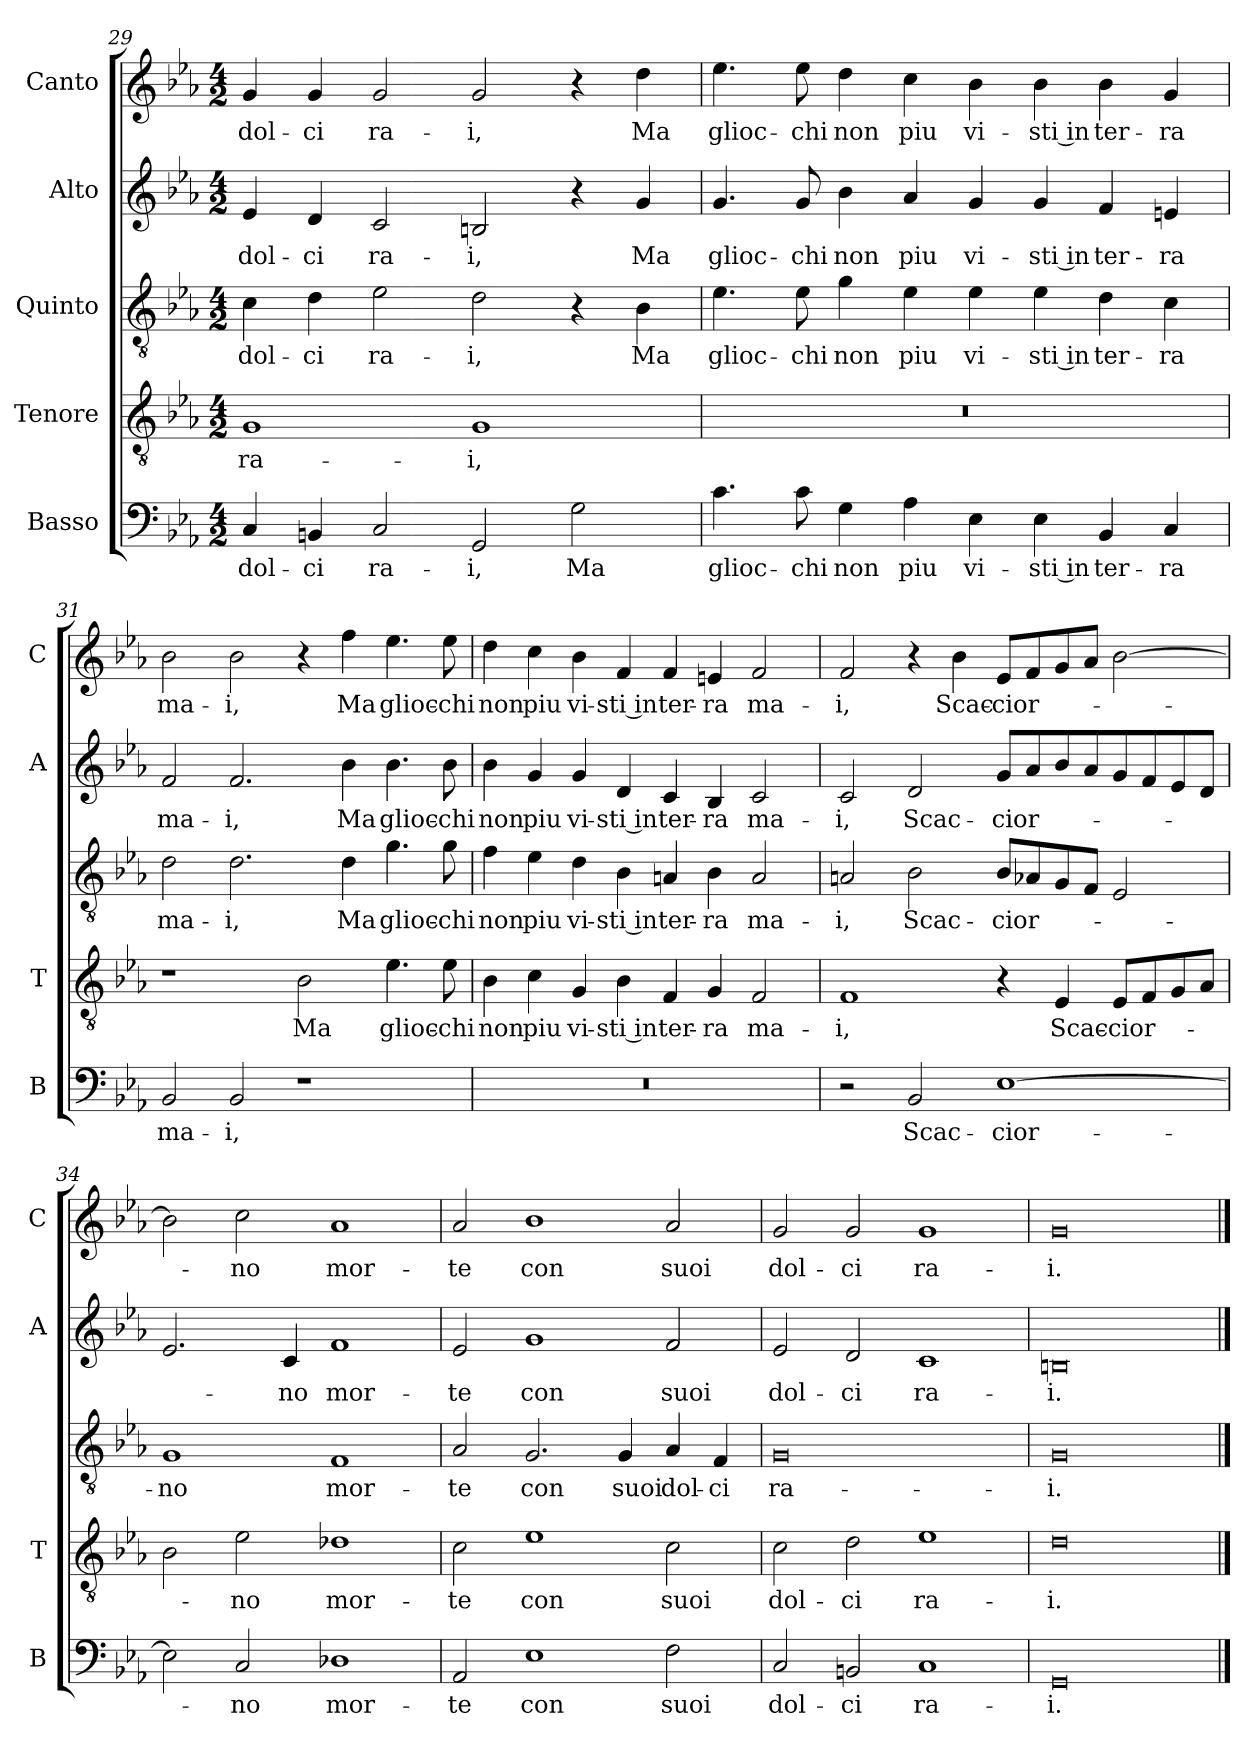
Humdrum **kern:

**kern	**text	**kern	**text	**kern	**text	**kern	**text	**kern	**text
*part5	*part5	*part4	*part4	*part3	*part3	*part2	*part2	*part1	*part1
*staff5	*staff5	*staff4	*staff4	*staff3	*staff3	*staff2	*staff2	*staff1	*staff1
*I"Basso	*	*I"Tenore	*	*I"Quinto	*	*I"Alto	*	*I"Canto	*
*I'B	*	*I'T	*	*	*	*I'A	*	*I'C	*
*clefF4	*	*clefGv2	*	*clefGv2	*	*clefG2	*	*clefG2	*
*k[b-e-a-]	*	*k[b-e-a-]	*	*k[b-e-a-]	*	*k[b-e-a-]	*	*k[b-e-a-]	*
*E-:	*	*E-:	*	*E-:	*	*E-:	*	*E-:	*
*M4/2	*	*M4/2	*	*M4/2	*	*M4/2	*	*M4/2	*
=29	=29	=29	=29	=29	=29	=29	=29	=29	=29
!	!LO:LY:b	!	!LO:LY:b	!	!LO:LY:b	!	!LO:LY:b	!	!LO:LY:b
4C/	dol-	1G	ra-	4c\	dol-	4e-/	dol-	4g/	dol-
!	!LO:LY:b	!	!	!	!LO:LY:b	!	!LO:LY:b	!	!LO:LY:b
4BBn/	-ci	.	.	4d\	-ci	4d/	-ci	4g/	-ci
!	!LO:LY:b	!	!	!	!LO:LY:b	!	!LO:LY:b	!	!LO:LY:b
2C/	ra-	.	.	2e-\	ra-	2c/	ra-	2g/	ra-
!	!LO:LY:b	!	!LO:LY:b	!	!LO:LY:b	!	!LO:LY:b	!	!LO:LY:b
2GG/	-i,	1G	-i,	2d\	-i,	2Bn/	-i,	2g/	-i,
!	!LO:LY:b	!	!	!	!	!	!	!	!
2G\	Ma	.	.	4r	.	4r	.	4r	.
!	!	!	!	!	!LO:LY:b	!	!LO:LY:b	!	!LO:LY:b
.	.	.	.	4B-\	Ma	4g/	Ma	4dd\	Ma
!!LO:PB:g=z
=30	=30	=30	=30	=30	=30	=30	=30	=30	=30
!	!LO:LY:b	!	!	!	!LO:LY:b	!	!LO:LY:b	!	!LO:LY:b
4.c\	glioc-	0r	.	4.e-\	glioc-	4.g/	glioc-	4.ee-\	glioc-
!	!LO:LY:b	!	!	!	!LO:LY:b	!	!LO:LY:b	!	!LO:LY:b
8c\	-chi	.	.	8e-\	-chi	8g/	-chi	8ee-\	-chi
!	!LO:LY:b	!	!	!	!LO:LY:b	!	!LO:LY:b	!	!LO:LY:b
4G\	non	.	.	4g\	non	4b-\	non	4dd\	non
!	!LO:LY:b	!	!	!	!LO:LY:b	!	!LO:LY:b	!	!LO:LY:b
4A-\	piu	.	.	4e-\	piu	4a-/	piu	4cc\	piu
!	!LO:LY:b	!	!	!	!LO:LY:b	!	!LO:LY:b	!	!LO:LY:b
4E-\	vi-	.	.	4e-\	vi-	4g/	vi-	4b-\	vi-
!	!LO:LY:b	!	!	!	!LO:LY:b	!	!LO:LY:b	!	!LO:LY:b
4E-\	-sti in	.	.	4e-\	-sti in	4g/	-sti in	4b-\	-sti in
!	!LO:LY:b	!	!	!	!LO:LY:b	!	!LO:LY:b	!	!LO:LY:b
4BB-/	ter-	.	.	4d\	ter-	4f/	ter-	4b-\	ter-
!	!LO:LY:b	!	!	!	!LO:LY:b	!	!LO:LY:b	!	!LO:LY:b
4C/	-ra	.	.	4c\	-ra	4en/	-ra	4g/	-ra
=31	=31	=31	=31	=31	=31	=31	=31	=31	=31
!	!LO:LY:b	!	!	!	!LO:LY:b	!	!LO:LY:b	!	!LO:LY:b
2BB-/	ma-	1r	.	2d\	ma-	2f/	ma-	2b-\	ma-
!	!LO:LY:b	!	!	!	!LO:LY:b	!	!LO:LY:b	!	!LO:LY:b
2BB-/	-i,	.	.	2.d\	-i,	2.f/	-i,	2b-\	-i,
!	!	!	!LO:LY:b	!	!	!	!	!	!
1r	.	2B-\	Ma	.	.	.	.	4r	.
!	!	!	!	!	!LO:LY:b	!	!LO:LY:b	!	!LO:LY:b
.	.	.	.	4d\	Ma	4b-\	Ma	4ff\	Ma
!	!	!	!LO:LY:b	!	!LO:LY:b	!	!LO:LY:b	!	!LO:LY:b
.	.	4.e-\	glioc-	4.g\	glioc-	4.b-\	glioc-	4.ee-\	glioc-
!	!	!	!LO:LY:b	!	!LO:LY:b	!	!LO:LY:b	!	!LO:LY:b
.	.	8e-\	-chi	8g\	-chi	8b-\	-chi	8ee-\	-chi
=32	=32	=32	=32	=32	=32	=32	=32	=32	=32
!	!	!	!LO:LY:b	!	!LO:LY:b	!	!LO:LY:b	!	!LO:LY:b
0r	.	4B-\	non	4f\	non	4b-\	non	4dd\	non
!	!	!	!LO:LY:b	!	!LO:LY:b	!	!LO:LY:b	!	!LO:LY:b
.	.	4c\	piu	4e-\	piu	4g/	piu	4cc\	piu
!	!	!	!LO:LY:b	!	!LO:LY:b	!	!LO:LY:b	!	!LO:LY:b
.	.	4G/	vi-	4d\	vi-	4g/	vi-	4b-\	vi-
!	!	!	!LO:LY:b	!	!LO:LY:b	!	!LO:LY:b	!	!LO:LY:b
.	.	4B-\	-sti in	4B-\	-sti in	4d/	-sti in	4f/	-sti in
!	!	!	!LO:LY:b	!	!LO:LY:b	!	!LO:LY:b	!	!LO:LY:b
.	.	4F/	ter-	4An/	ter-	4c/	ter-	4f/	ter-
!	!	!	!LO:LY:b	!	!LO:LY:b	!	!LO:LY:b	!	!LO:LY:b
.	.	4G/	-ra	4B-\	-ra	4B-/	-ra	4en/	-ra
!	!	!	!LO:LY:b	!	!LO:LY:b	!	!LO:LY:b	!	!LO:LY:b
.	.	2F/	ma-	2A/	ma-	2c/	ma-	2f/	ma-
!!LO:LB:g=z
=33	=33	=33	=33	=33	=33	=33	=33	=33	=33
!	!	!	!LO:LY:b	!	!LO:LY:b	!	!LO:LY:b	!	!LO:LY:b
2r	.	1F	-i,	2An/	-i,	2c/	-i,	2f/	-i,
!	!LO:LY:b	!	!	!	!LO:LY:b	!	!LO:LY:b	!	!
2BB-/	Scac-	.	.	2B-\	Scac-	2d/	Scac-	4r	.
!	!	!	!	!	!	!	!	!	!LO:LY:b
.	.	.	.	.	.	.	.	4b-\	Scac-
!	!LO:LY:b	!	!	!	!LO:LY:b	!	!LO:LY:b	!	!LO:LY:b
[1E-	-cior-	4r	.	8B-/L	-cior-	8g/L	-cior-	8e-/L	-cior-
.	.	.	.	8A-X/	.	8a-/	.	8f/	.
!	!	!	!LO:LY:b	!	!	!	!	!	!
.	.	4E-/	Scac-	8G/	.	8b-/	.	8g/	.
.	.	.	.	8F/J	.	8a-/	.	8a-/J	.
!	!	!	!LO:LY:b	!	!	!	!	!	!
.	.	8E-/L	-cior-	2E-/	.	8g/	.	[2b-\	.
.	.	8F/	.	.	.	8f/	.	.	.
.	.	8G/	.	.	.	8e-/	.	.	.
.	.	8A-/J	.	.	.	8d/J	.	.	.
=34	=34	=34	=34	=34	=34	=34	=34	=34	=34
!	!	!	!	!	!LO:LY:b	!	!	!	!
2E-\]	.	2B-\	.	1G	-no	2.e-/	.	2b-\]	.
!	!LO:LY:b	!	!LO:LY:b	!	!	!	!	!	!LO:LY:b
2C/	-no	2e-\	-no	.	.	.	.	2cc\	-no
!	!	!	!	!	!	!	!LO:LY:b	!	!
.	.	.	.	.	.	4c/	-no	.	.
!	!LO:LY:b	!	!LO:LY:b	!	!LO:LY:b	!	!LO:LY:b	!	!LO:LY:b
1D-X	mor-	1d-X	mor-	1F	mor-	1f	mor-	1a-	mor-
=35	=35	=35	=35	=35	=35	=35	=35	=35	=35
!	!LO:LY:b	!	!LO:LY:b	!	!LO:LY:b	!	!LO:LY:b	!	!LO:LY:b
2AA-/	-te	2c\	-te	2A-/	-te	2e-/	-te	2a-/	-te
!	!LO:LY:b	!	!LO:LY:b	!	!LO:LY:b	!	!LO:LY:b	!	!LO:LY:b
1E-	con	1e-	con	2.G/	con	1g	con	1b-	con
!	!	!	!	!	!LO:LY:b	!	!	!	!
.	.	.	.	4G/	suoi	.	.	.	.
!	!LO:LY:b	!	!LO:LY:b	!	!LO:LY:b	!	!LO:LY:b	!	!LO:LY:b
2F\	suoi	2c\	suoi	4A-/	dol-	2f/	suoi	2a-/	suoi
!	!	!	!	!	!LO:LY:b	!	!	!	!
.	.	.	.	4F/	-ci	.	.	.	.
=36	=36	=36	=36	=36	=36	=36	=36	=36	=36
!	!LO:LY:b	!	!LO:LY:b	!	!LO:LY:b	!	!LO:LY:b	!	!LO:LY:b
2C/	dol-	2c\	dol-	0G	ra-	2e-/	dol-	2g/	dol-
!	!LO:LY:b	!	!LO:LY:b	!	!	!	!LO:LY:b	!	!LO:LY:b
2BBn/	-ci	2d\	-ci	.	.	2d/	-ci	2g/	-ci
!	!LO:LY:b	!	!LO:LY:b	!	!	!	!LO:LY:b	!	!LO:LY:b
1C	ra-	1e-	ra-	.	.	1c	ra-	1g	ra-
=37	=37	=37	=37	=37	=37	=37	=37	=37	=37
!	!LO:LY:b	!	!LO:LY:b	!	!LO:LY:b	!	!LO:LY:b	!	!LO:LY:b
0GG	i.	0d	i.	0G	-i.	0Bn	i.	0g	-i.
==	==	==	==	==	==	==	==	==	==
*-	*-	*-	*-	*-	*-	*-	*-	*-	*-
